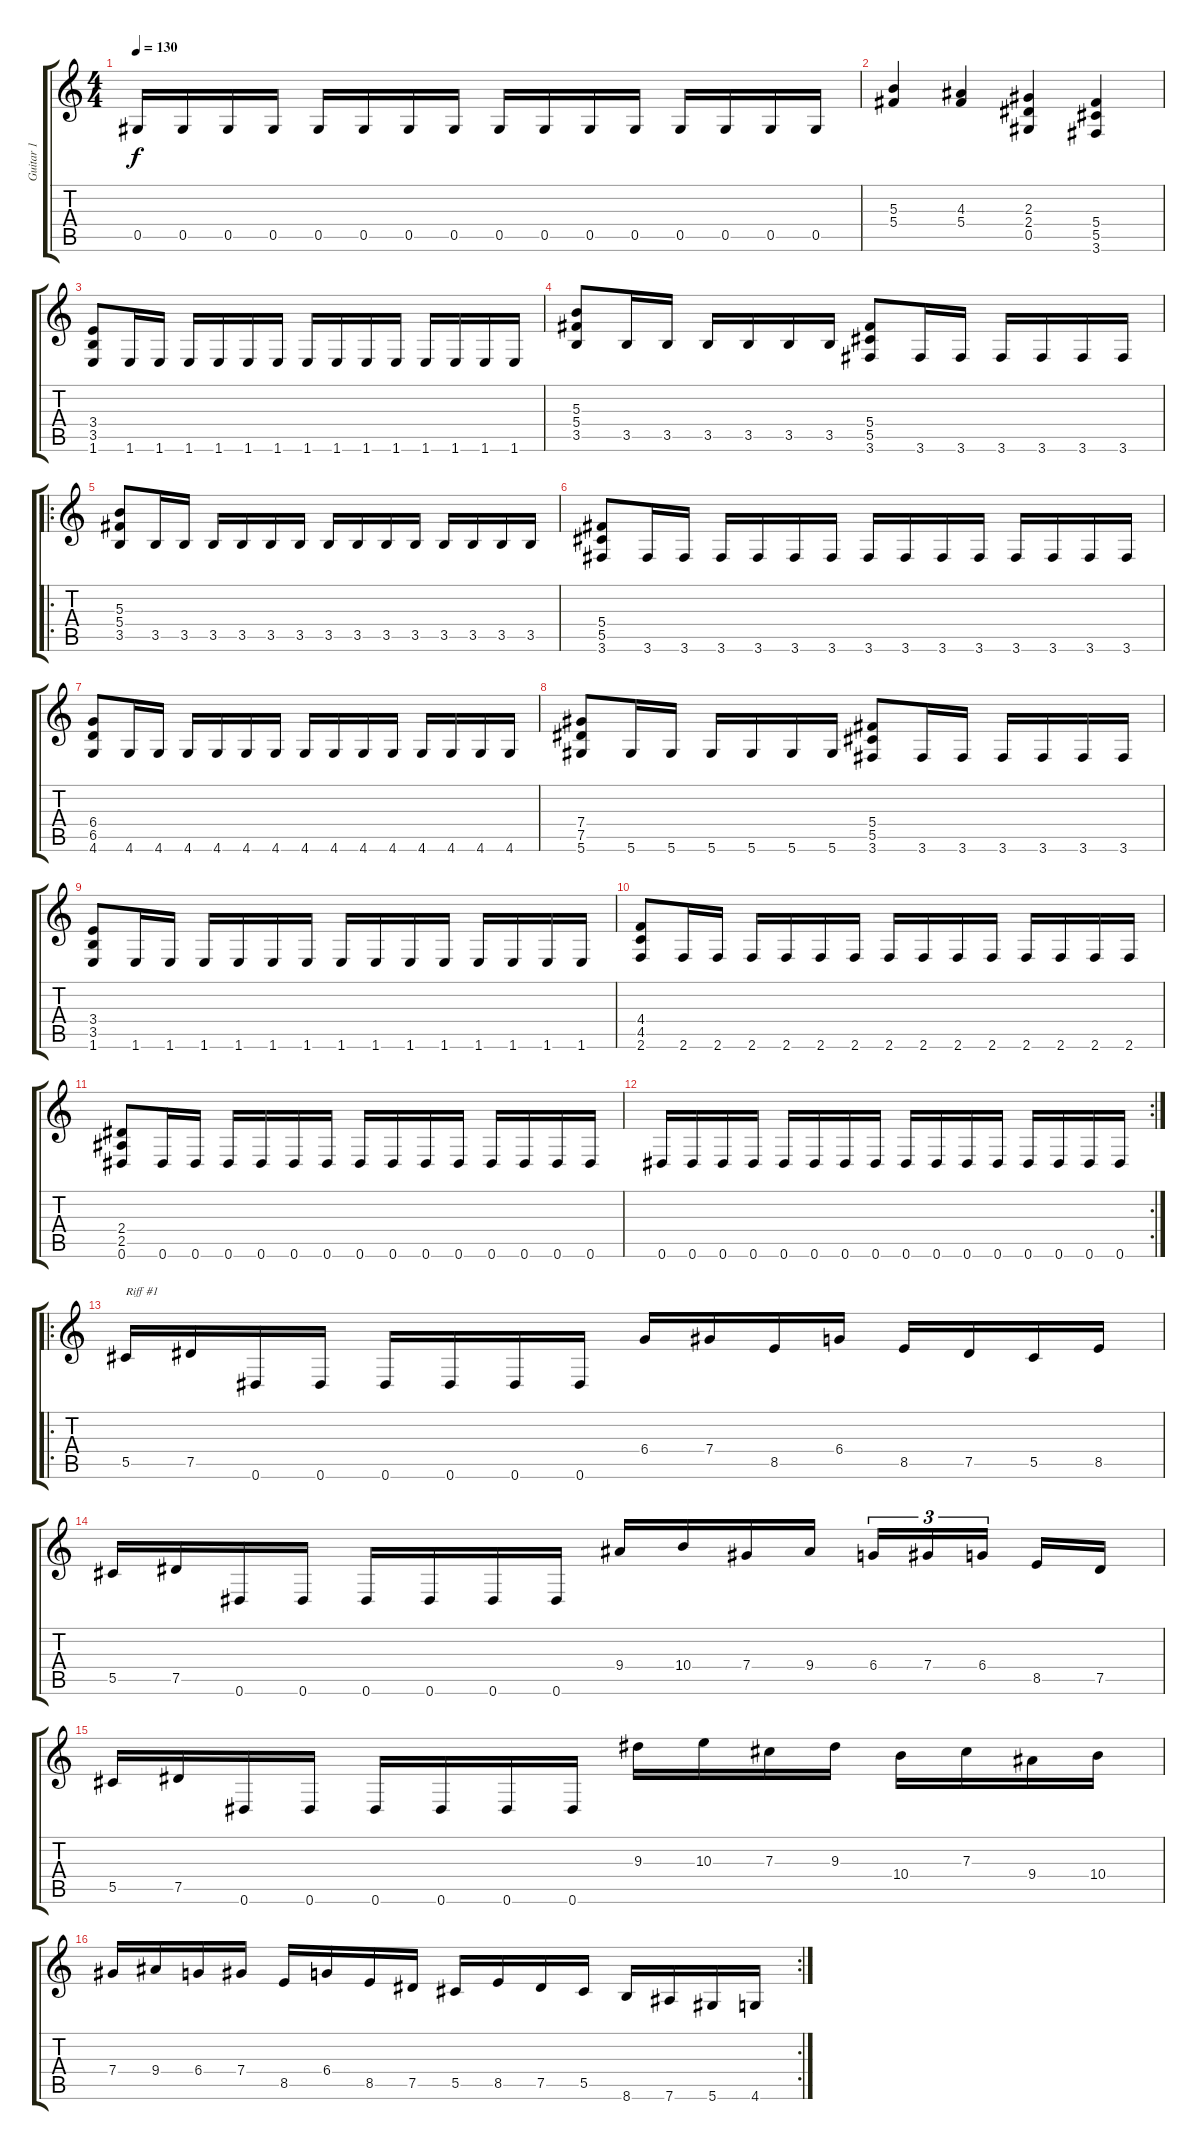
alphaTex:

\track ("Guitar 1" "Guitar 1") {instrument overdrivenguitar}
\staff {score tabs}
\tuning (Eb4 Bb3 Gb3 Db3 Ab2 Eb2) {hide}
\ts (4 4)
\tempo 130
\clef g2
\ks c
0.5.16{dy f} 0.5.16 0.5.16 0.5.16 0.5.16 0.5.16 0.5.16 0.5.16 0.5.16 0.5.16 0.5.16 0.5.16 0.5.16 0.5.16 0.5.16 0.5.16 |
(5.3 5.4).4 (4.3 5.4).4 (2.3 2.4 0.5).4 (5.4 5.5 3.6).4 |
(3.4 3.5 1.6).8 1.6.16 1.6.16 1.6.16 1.6.16 1.6.16 1.6.16 1.6.16 1.6.16 1.6.16 1.6.16 1.6.16 1.6.16 1.6.16 1.6.16 |
(5.3 5.4 3.5).8 3.5.16 3.5.16 3.5.16 3.5.16 3.5.16 3.5.16 (5.4 5.5 3.6).8 3.6.16 3.6.16 3.6.16 3.6.16 3.6.16 3.6.16 |
\ro
(5.3 5.4 3.5).8 3.5.16 3.5.16 3.5.16 3.5.16 3.5.16 3.5.16 3.5.16 3.5.16 3.5.16 3.5.16 3.5.16 3.5.16 3.5.16 3.5.16 |
(5.4 5.5 3.6).8 3.6.16 3.6.16 3.6.16 3.6.16 3.6.16 3.6.16 3.6.16 3.6.16 3.6.16 3.6.16 3.6.16 3.6.16 3.6.16 3.6.16 |
(6.4 6.5 4.6).8 4.6.16 4.6.16 4.6.16 4.6.16 4.6.16 4.6.16 4.6.16 4.6.16 4.6.16 4.6.16 4.6.16 4.6.16 4.6.16 4.6.16 |
(7.4 7.5 5.6).8 5.6.16 5.6.16 5.6.16 5.6.16 5.6.16 5.6.16 (5.4 5.5 3.6).8 3.6.16 3.6.16 3.6.16 3.6.16 3.6.16 3.6.16 |
(3.4 3.5 1.6).8 1.6.16 1.6.16 1.6.16 1.6.16 1.6.16 1.6.16 1.6.16 1.6.16 1.6.16 1.6.16 1.6.16 1.6.16 1.6.16 1.6.16 |
(4.4 4.5 2.6).8 2.6.16 2.6.16 2.6.16 2.6.16 2.6.16 2.6.16 2.6.16 2.6.16 2.6.16 2.6.16 2.6.16 2.6.16 2.6.16 2.6.16 |
(2.4 2.5 0.6).8 0.6.16 0.6.16 0.6.16 0.6.16 0.6.16 0.6.16 0.6.16 0.6.16 0.6.16 0.6.16 0.6.16 0.6.16 0.6.16 0.6.16 |
\rc 2
0.6.16 0.6.16 0.6.16 0.6.16 0.6.16 0.6.16 0.6.16 0.6.16 0.6.16 0.6.16 0.6.16 0.6.16 0.6.16 0.6.16 0.6.16 0.6.16 |
\ro
5.5.16{txt "Riff #1"} 7.5.16 0.6.16 0.6.16 0.6.16 0.6.16 0.6.16 0.6.16 6.4.16 7.4.16 8.5.16 6.4.16 8.5.16 7.5.16 5.5.16 8.5.16 |
5.5.16 7.5.16 0.6.16 0.6.16 0.6.16 0.6.16 0.6.16 0.6.16 9.4.16 10.4.16 7.4.16 9.4.16 6.4.16{tu (3 2)} 7.4.16{tu (3 2)} 6.4.16{tu (3 2) beam splitsecondary} 8.5.16 7.5.16 |
5.5.16 7.5.16 0.6.16 0.6.16 0.6.16 0.6.16 0.6.16 0.6.16 9.3.16 10.3.16 7.3.16 9.3.16 10.4.16 7.3.16 9.4.16 10.4.16 |
\rc 2
7.4.16 9.4.16 6.4.16 7.4.16 8.5.16 6.4.16 8.5.16 7.5.16 5.5.16 8.5.16 7.5.16 5.5.16 8.6.16 7.6.16 5.6.16 4.6.16
